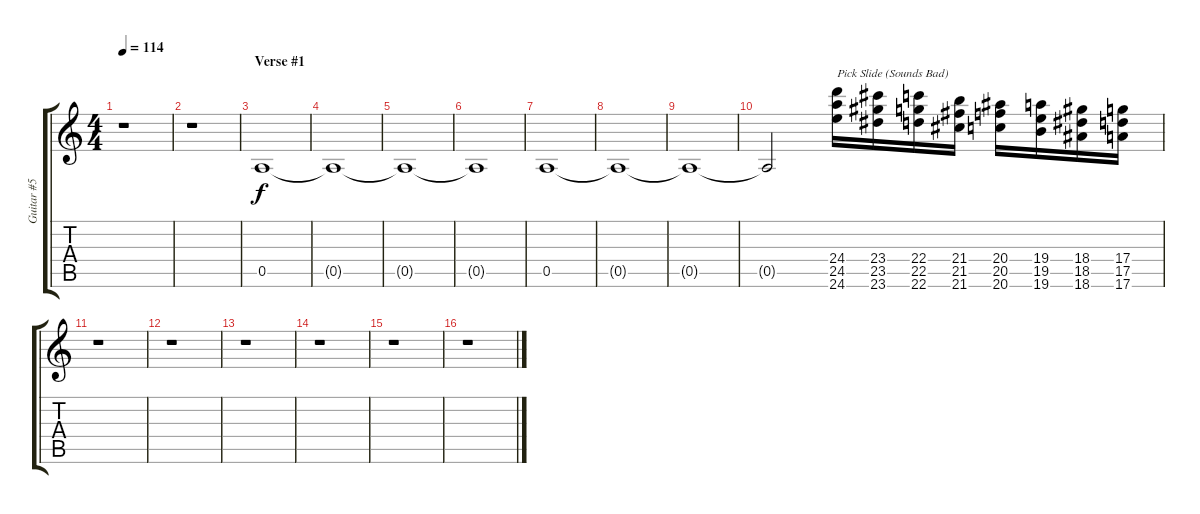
\track ("Guitar #5 - Overdub" "Guitar #5 ") {instrument distortionguitar}
\staff {score tabs}
\tuning (E4 B3 G3 D3 A2 E2) {hide}
\ts (4 4)
\tempo 114
\clef g2
\ks c
r.1{dy f} |
r.1 |
\section ("" "Verse #1")
0.5.1 |
0.5{t}.1 |
0.5{t}.1 |
0.5{t}.1 |
0.5.1 |
0.5{t}.1 |
0.5{t}.1 |
0.5{t}.2 (24.4 24.5 24.6).16{txt "Pick Slide (Sounds Bad)" instrument guitarfretnoise} (23.4 23.5 23.6).16 (22.4 22.5 22.6).16 (21.4 21.5 21.6).16 (20.4 20.5 20.6).16 (19.4 19.5 19.6).16 (18.4 18.5 18.6).16 (17.4 17.5 17.6).16 |
r.1{instrument distortionguitar} |
r.1 |
r.1 |
r.1 |
r.1 |
r.1
